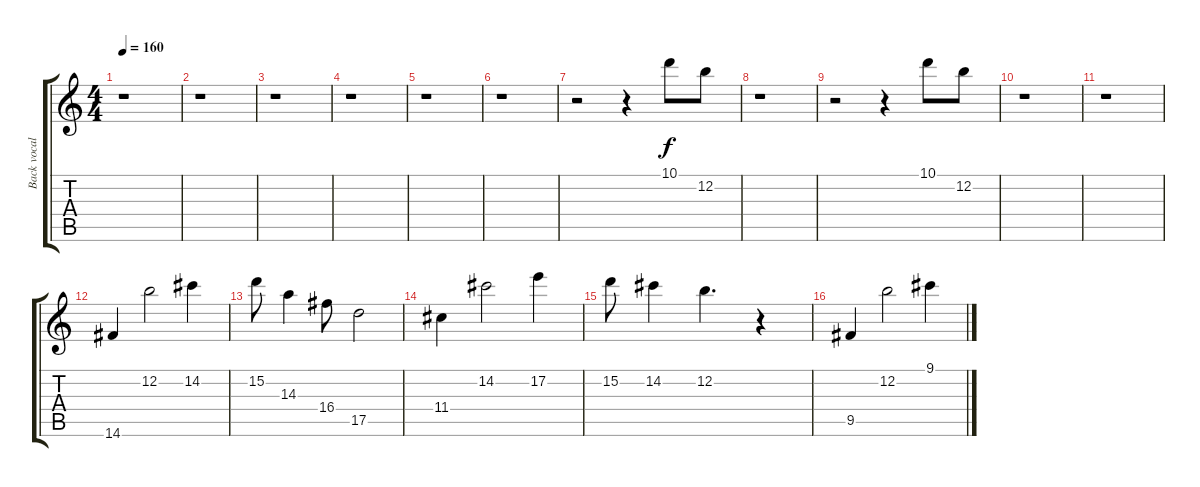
\track ("Back vocals" "Back vocal") {instrument overdrivenguitar}
\staff {score tabs}
\tuning (E4 B3 G3 D3 A2 E2) {hide}
\ts (4 4)
\tempo 160
\clef g2
\ks c
r.1{dy f} |
r.1 |
r.1 |
r.1 |
r.1 |
r.1 |
r.2 r.4 10.1.8 12.2.8 |
r.1 |
r.2 r.4 10.1.8 12.2.8 |
r.1 |
r.1 |
14.6.4 12.2.2 14.2.4 |
15.2.8 14.3.4 16.4.8 17.5.2 |
11.4.4 14.2.2 17.2.4 |
15.2.8 14.2.4 12.2.4{d} r.4 |
9.5.4 12.2.2 9.1.4
